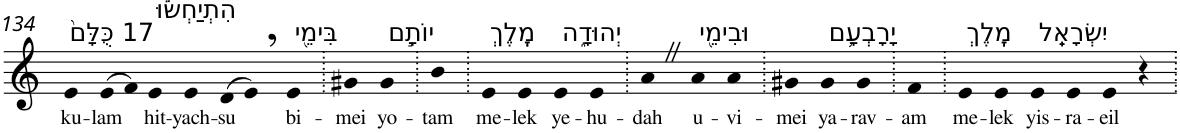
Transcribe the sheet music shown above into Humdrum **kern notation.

**kern	**text
*part1	*part1
*staff1	*staff1
*I"Piano	*
*I'Pno	*
!!LO:PB:g=z
*clefG2	*
*k[]	*
=134	=134
!LO:TX:a:t=17 כֻּלָּם֙	!
!	!LO:LY:b
4e	ku-
!	!LO:LY:b
(>8e	-lam
8f)	.
!LO:TX:a:t=הִתְיַחְשׂ֔וּ	!
!	!LO:LY:b
4e	hit-
!	!LO:LY:b
4e	-yach-
!	!LO:LY:b
(>8d	-su
8e,)	.
!LO:TX:a:t=בִּימֵ֖י	!
!	!LO:LY:b
4e	bi-
=135.	=135.
!	!LO:LY:b
4g#X	-mei
!LO:TX:a:t=יוֹתָ֣ם	!
!	!LO:LY:b
4g#	yo-
=136.	=136.
!	!LO:LY:b
4b	-tam
=137.	=137.
!LO:TX:a:t=מֶֽלֶךְ	!
!	!LO:LY:b
4e	me-
!	!LO:LY:b
4e	-lek
!LO:TX:a:t=יְהוּדָ֑ה	!
!	!LO:LY:b
4e	ye-
!	!LO:LY:b
4e	-hu-
=138.	=138.
!	!LO:LY:b
4aZ	-dah
!LO:TX:a:t=וּבִימֵ֖י	!
!	!LO:LY:b
4a	u-
!	!LO:LY:b
4a	-vi-
=139.	=139.
!	!LO:LY:b
4g#X	-mei
!LO:TX:a:t=יָרָבְעָ֥ם	!
!	!LO:LY:b
4g#	ya-
!	!LO:LY:b
4g#	-rav-
=140.	=140.
!	!LO:LY:b
4f	-am
=141.	=141.
!LO:TX:a:t=מֶֽלֶךְ	!
!	!LO:LY:b
4e	me-
!	!LO:LY:b
4e	-lek
!LO:TX:a:t=יִשְׂרָאֵֽל	!
!	!LO:LY:b
4e	yis-
!	!LO:LY:b
4e	-ra-
!	!LO:LY:b
4e	-eil
4r	.
=.	=.
*-	*-
